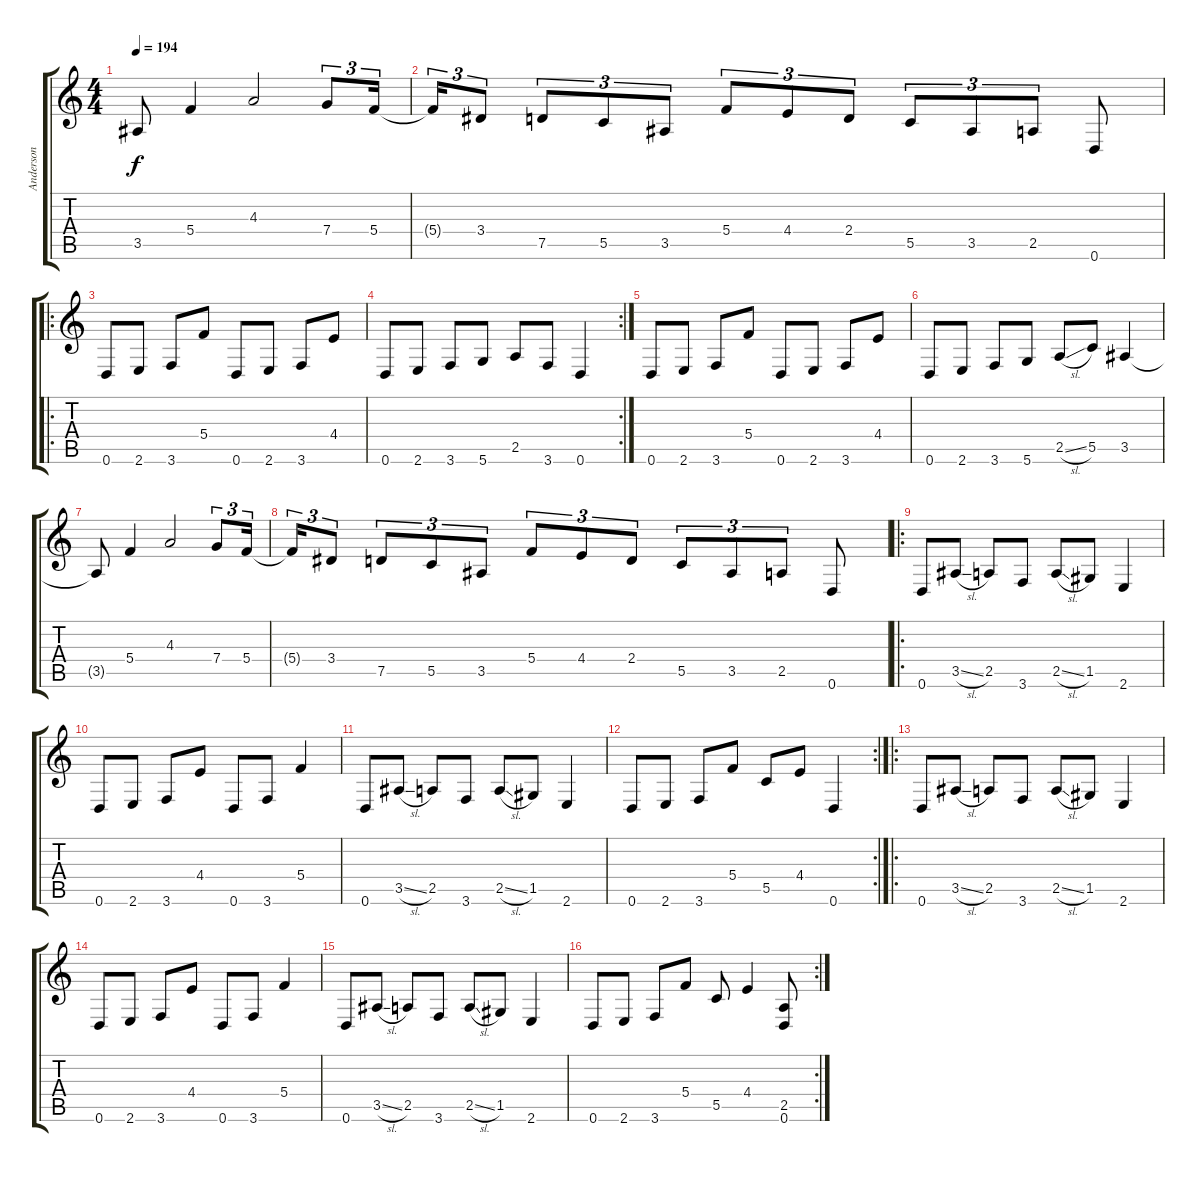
\track ("Anderson" "Anderson") {instrument distortionguitar}
\staff {score tabs}
\tuning (D4 A3 F3 C3 G2 D2) {hide}
\ts (4 4)
\tempo 194
\clef g2
\ks c
3.5{t}.8{dy f} 5.4.4 4.3.2 7.4.8{tu (3 2)} 5.4.16{tu (3 2)} |
5.4{t}.16{tu (3 2)} 3.4.8{tu (3 2)} 7.5.8{tu (3 2)} 5.5.8{tu (3 2)} 3.5.8{tu (3 2)} 5.4.8{tu (3 2)} 4.4.8{tu (3 2)} 2.4.8{tu (3 2)} 5.5.8{tu (3 2)} 3.5.8{tu (3 2)} 2.5.8{tu (3 2)} 0.6.8 |
\ro
0.6.8 2.6.8 3.6.8 5.4.8 0.6.8 2.6.8 3.6.8 4.4.8 |
\rc 2
0.6.8 2.6.8 3.6.8 5.6.8 2.5.8 3.6.8 0.6.4 |
0.6.8 2.6.8 3.6.8 5.4.8 0.6.8 2.6.8 3.6.8 4.4.8 |
0.6.8 2.6.8 3.6.8 5.6.8 2.5{sl}.8 5.5.8 3.5.4 |
3.5{t}.8 5.4.4 4.3.2 7.4.8{tu (3 2)} 5.4.16{tu (3 2)} |
5.4{t}.16{tu (3 2)} 3.4.8{tu (3 2)} 7.5.8{tu (3 2)} 5.5.8{tu (3 2)} 3.5.8{tu (3 2)} 5.4.8{tu (3 2)} 4.4.8{tu (3 2)} 2.4.8{tu (3 2)} 5.5.8{tu (3 2)} 3.5.8{tu (3 2)} 2.5.8{tu (3 2)} 0.6.8 |
\ro
0.6.8 3.5{sl}.8 2.5.8 3.6.8 2.5{sl}.8 1.5.8 2.6.4 |
0.6.8 2.6.8 3.6.8 4.4.8 0.6.8 3.6.8 5.4.4 |
0.6.8 3.5{sl}.8 2.5.8 3.6.8 2.5{sl}.8 1.5.8 2.6.4 |
\rc 2
0.6.8 2.6.8 3.6.8 5.4.8 5.5.8 4.4.8 0.6.4 |
\ro
0.6.8 3.5{sl}.8 2.5.8 3.6.8 2.5{sl}.8 1.5.8 2.6.4 |
0.6.8 2.6.8 3.6.8 4.4.8 0.6.8 3.6.8 5.4.4 |
0.6.8 3.5{sl}.8 2.5.8 3.6.8 2.5{sl}.8 1.5.8 2.6.4 |
\rc 2
0.6.8 2.6.8 3.6.8 5.4.8 5.5.8 4.4.4 (2.5 0.6).8
